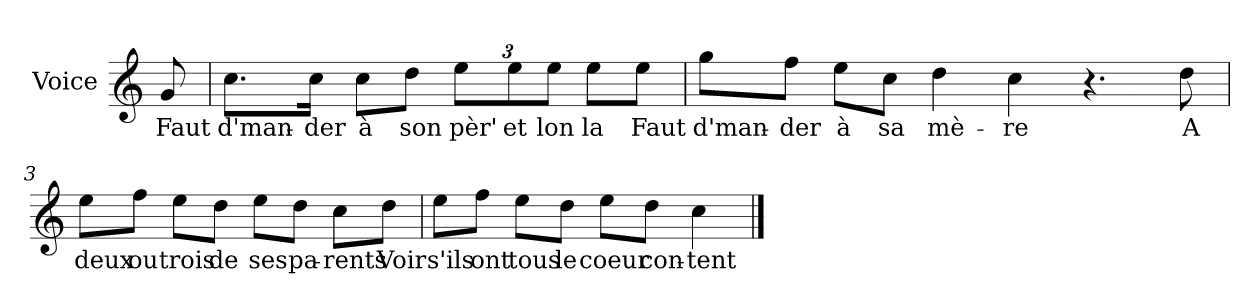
**kern	**text
*part1	*part1
*staff1	*staff1
*I"Voice	*
*I'V	*
*clefG2	*
*k[]	*
*C:	*
=	=
8g/	Faut
=1	=1
8.cc\L	d'man-
16cc\Jk	-der
8cc\L	à
8dd\J	son
12ee\L	pèr'
12ee\	et
12ee\J	lon
8ee\L	la
8ee\J	Faut
=2	=2
8gg\L	d'man-
8ff\J	-der
8ee\L	à
8cc\J	sa
4dd\	mè-
4cc\	-re
4.r	.
8dd\	A
!!LO:LB:g=z
=3	=3
8ee\L	deux
8ff\J	ou
8ee\L	trois
8dd\J	de
8ee\L	ses
8dd\J	pa-
8cc\L	-rents
8dd\J	Voir
=4	=4
8ee\L	s'ils
8ff\J	ont
8ee\L	tous
8dd\J	le
8ee\L	coeur
8dd\J	con-
4cc\	-tent
==	==
*-	*-
